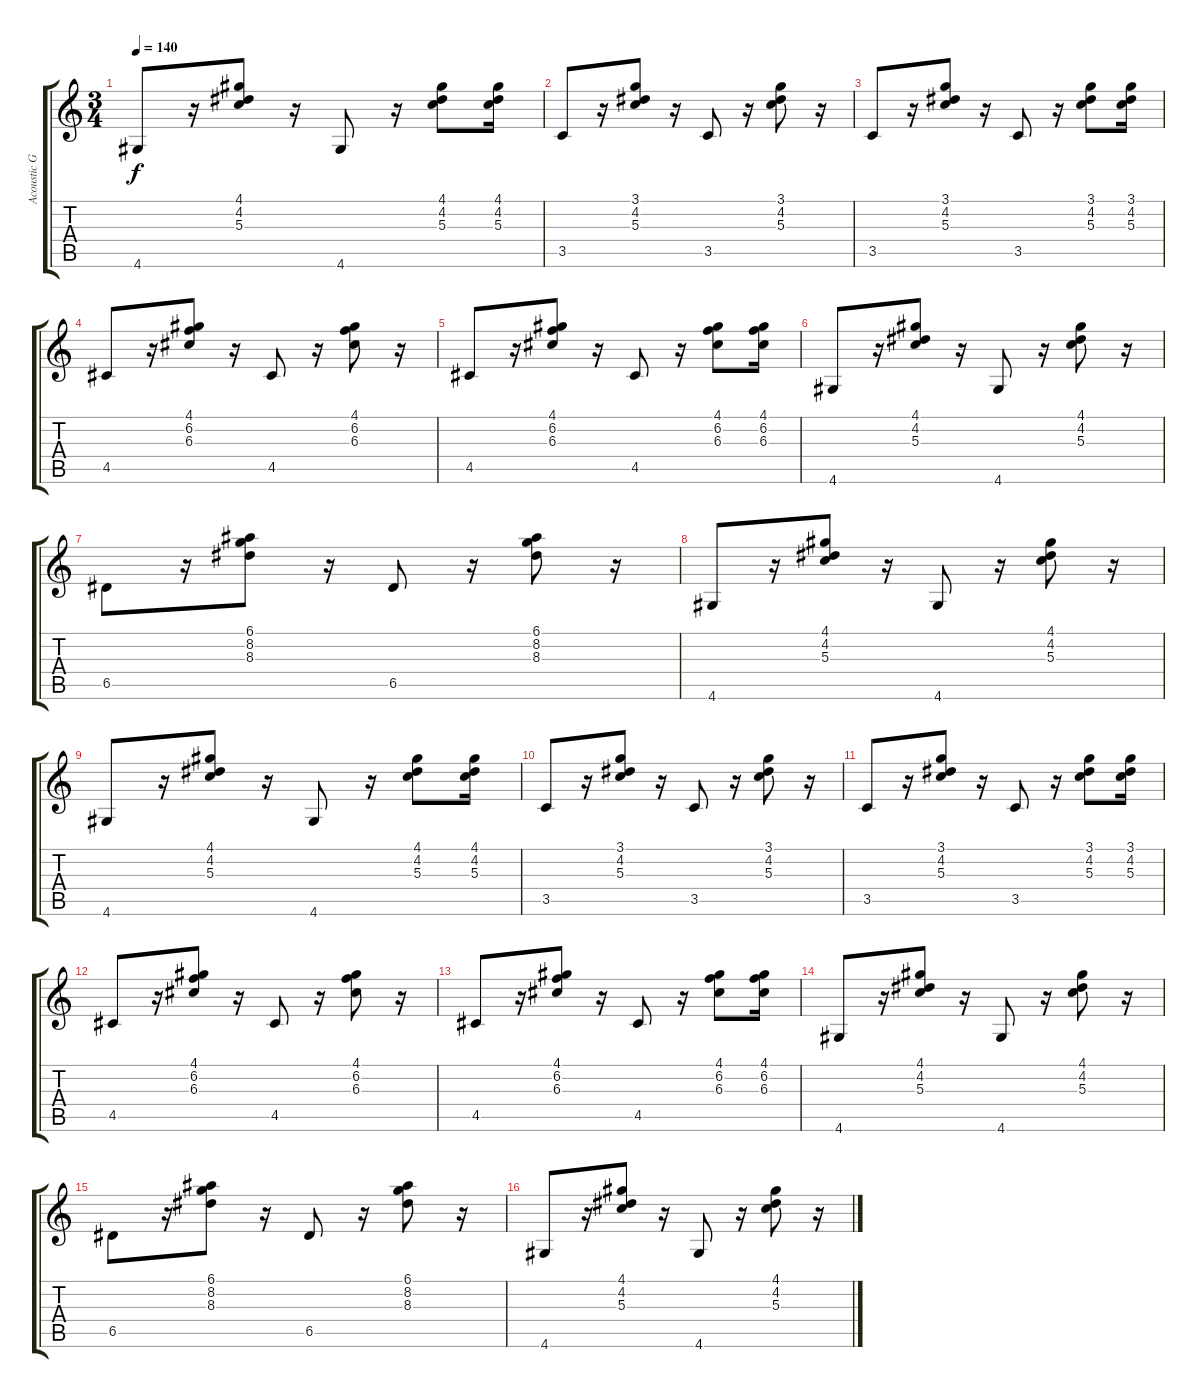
\track ("Acoustic Guitar" "Acoustic G") {instrument acousticguitarsteel}
\staff {score tabs}
\tuning (E4 B3 G3 D3 A2 E2) {hide}
\ts (3 4)
\tempo 140
\clef g2
\ks c
4.6.8{dy f} r.16 (4.1 4.2 5.3).8 r.16 4.6.8 r.16 (4.1 4.2 5.3).8 (4.1 4.2 5.3).16 |
3.5.8 r.16 (3.1 4.2 5.3).8 r.16 3.5.8 r.16 (3.1 4.2 5.3).8 r.16 |
3.5.8 r.16 (3.1 4.2 5.3).8 r.16 3.5.8 r.16 (3.1 4.2 5.3).8 (3.1 4.2 5.3).16 |
4.5.8 r.16 (4.1 6.2 6.3).8 r.16 4.5.8 r.16 (4.1 6.2 6.3).8 r.16 |
4.5.8 r.16 (4.1 6.2 6.3).8 r.16 4.5.8 r.16 (4.1 6.2 6.3).8 (4.1 6.2 6.3).16 |
4.6.8 r.16 (4.1 4.2 5.3).8 r.16 4.6.8 r.16 (4.1 4.2 5.3).8 r.16 |
6.5.8 r.16 (6.1 8.2 8.3).8 r.16 6.5.8 r.16 (6.1 8.2 8.3).8 r.16 |
4.6.8 r.16 (4.1 4.2 5.3).8 r.16 4.6.8 r.16 (4.1 4.2 5.3).8 r.16 |
4.6.8 r.16 (4.1 4.2 5.3).8 r.16 4.6.8 r.16 (4.1 4.2 5.3).8 (4.1 4.2 5.3).16 |
3.5.8 r.16 (3.1 4.2 5.3).8 r.16 3.5.8 r.16 (3.1 4.2 5.3).8 r.16 |
3.5.8 r.16 (3.1 4.2 5.3).8 r.16 3.5.8 r.16 (3.1 4.2 5.3).8 (3.1 4.2 5.3).16 |
4.5.8 r.16 (4.1 6.2 6.3).8 r.16 4.5.8 r.16 (4.1 6.2 6.3).8 r.16 |
4.5.8 r.16 (4.1 6.2 6.3).8 r.16 4.5.8 r.16 (4.1 6.2 6.3).8 (4.1 6.2 6.3).16 |
4.6.8 r.16 (4.1 4.2 5.3).8 r.16 4.6.8 r.16 (4.1 4.2 5.3).8 r.16 |
6.5.8 r.16 (6.1 8.2 8.3).8 r.16 6.5.8 r.16 (6.1 8.2 8.3).8 r.16 |
4.6.8{volume 7} r.16 (4.1 4.2 5.3).8 r.16 4.6.8 r.16 (4.1 4.2 5.3).8 r.16
